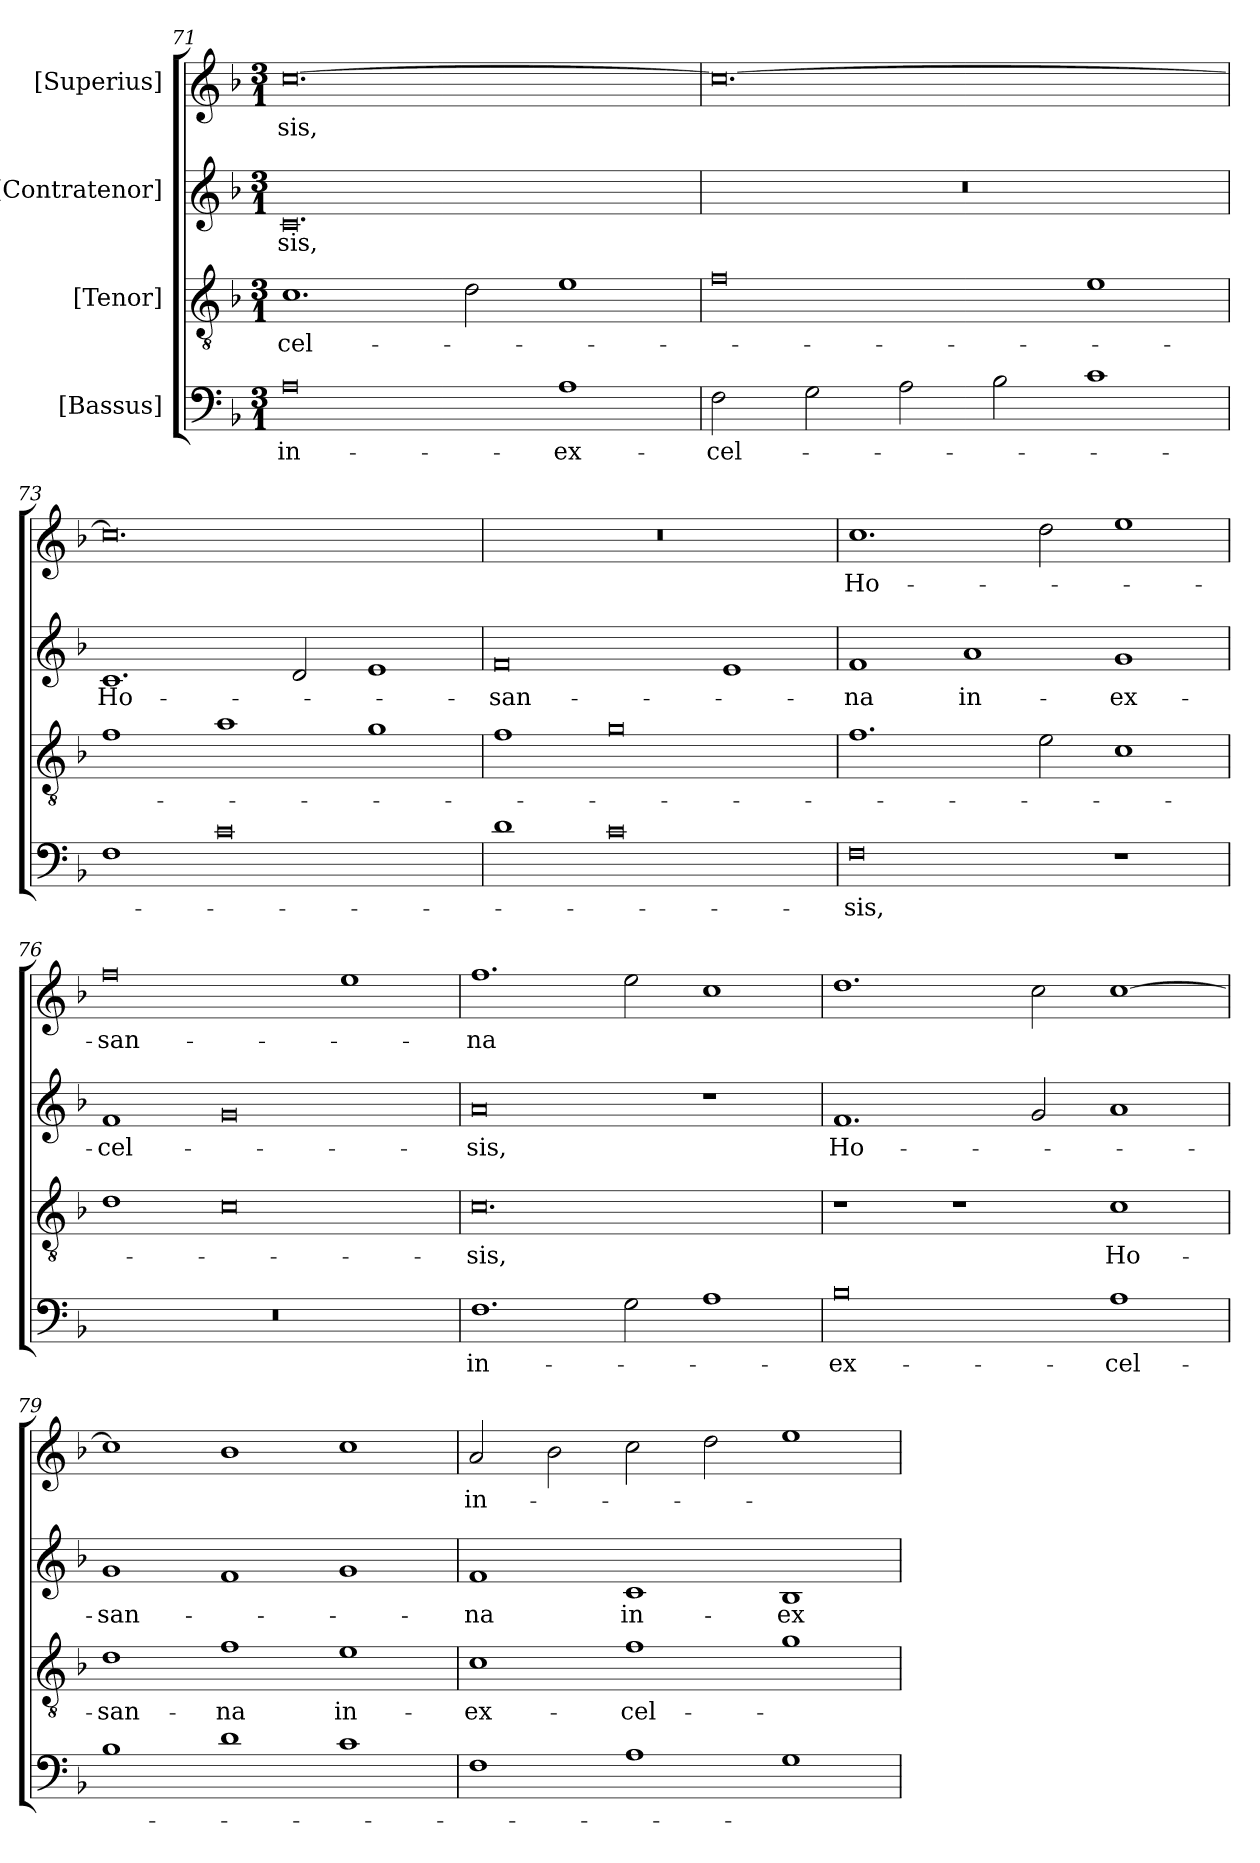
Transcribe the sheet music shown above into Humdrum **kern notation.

**kern	**text	**kern	**text	**kern	**text	**kern	**text
*part4	*part4	*part3	*part3	*part2	*part2	*part1	*part1
*staff4	*staff4	*staff3	*staff3	*staff2	*staff2	*staff1	*staff1
*I"[Bassus]	*	*I"[Tenor]	*	*I"[Contratenor]	*	*I"[Superius]	*
*clefF4	*	*clefGv2	*	*clefG2	*	*clefG2	*
*k[b-]	*	*k[b-]	*	*k[b-]	*	*k[b-]	*
*M3/1	*	*M3/1	*	*M3/1	*	*M3/1	*
=71	=71	=71	=71	=71	=71	=71	=71
0A\	in-	1.c\	-cel-	0.c/	-sis,	[0.cc\	-sis,
.	.	2d\	.	.	.	.	.
1A\	ex-	1e\	.	.	.	.	.
=72	=72	=72	=72	=72	=72	=72	=72
2F\	-cel-	0f\	.	0.r	.	0.cc\_	.
2G\	.	.	.	.	.	.	.
2A\	.	.	.	.	.	.	.
2B-\	.	.	.	.	.	.	.
1c\	.	1e\	.	.	.	.	.
=73	=73	=73	=73	=73	=73	=73	=73
1F\	.	1f\	.	1.c/	Ho-	0.cc\]	.
0c\	.	1a\	.	.	.	.	.
.	.	.	.	2d/	.	.	.
.	.	1g\	.	1e/	.	.	.
=74	=74	=74	=74	=74	=74	=74	=74
1d\	.	1f\	.	0f/	-san-	0.r	.
0c\	.	0g\	.	.	.	.	.
.	.	.	.	1e/	.	.	.
=75	=75	=75	=75	=75	=75	=75	=75
0F\	-sis,	1.f\	.	1f/	-na	1.cc\	Ho-
.	.	.	.	1a/	in-	.	.
.	.	2e\	.	.	.	2dd\	.
1r	.	1c\	.	1g/	ex-	1ee\	.
=76	=76	=76	=76	=76	=76	=76	=76
0.r	.	1d\	.	1f/	-cel-	0ff\	-san-
.	.	0c\	.	0g/	.	.	.
.	.	.	.	.	.	1ee\	.
=77	=77	=77	=77	=77	=77	=77	=77
1.F\	in-	0.c\	-sis,	0a/	-sis,	1.ff\	-na
2G\	.	.	.	.	.	2ee\	.
1A\	.	.	.	1r	.	1cc\	.
=78	=78	=78	=78	=78	=78	=78	=78
0B-\	ex-	1r	.	1.f/	Ho-	1.dd\	.
.	.	1r	.	.	.	.	.
.	.	.	.	2g/	.	2cc\	.
1A\	-cel-	1c\	Ho-	1a/	.	[1cc\	.
=79	=79	=79	=79	=79	=79	=79	=79
1B-\	.	1d\	-san-	1g/	-san-	1cc\]	.
1d\	.	1f\	-na	1f/	.	1b-\	.
1c\	.	1e\	in-	1g/	.	1cc\	.
=80	=80	=80	=80	=80	=80	=80	=80
1F\	.	1c\	ex-	1f/	-na	2a/	in-
.	.	.	.	.	.	2b-\	.
1A\	.	1f\	-cel-	1c/	in-	2cc\	.
.	.	.	.	.	.	2dd\	.
1G\	.	1g\	.	1B-/	ex-	1ee\	.
=	=	=	=	=	=	=	=
*-	*-	*-	*-	*-	*-	*-	*-
